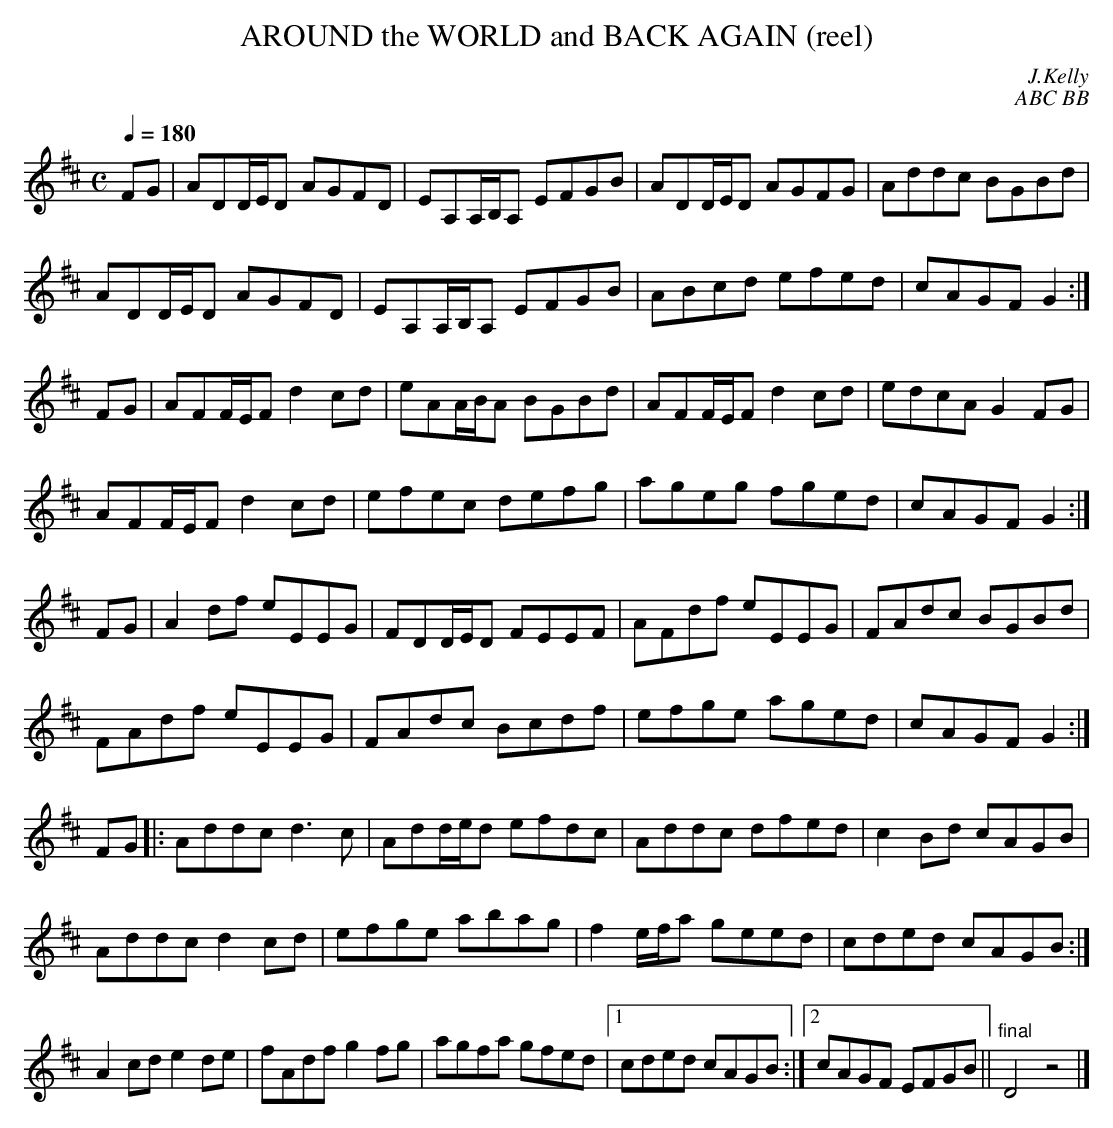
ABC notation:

X:1
T:AROUND the WORLD and BACK AGAIN (reel)
C:J.Kelly
C:ABC BB
M:C
L:1/8
Q:1/4=180
K:D
FG|ADD/E/D AGFD|EA,A,/B,/A, EFGB|ADD/E/D AGFG|Addc BGBd|
ADD/E/D AGFD|EA,A,/B,/A, EFGB|ABcd efed|cAGF G2 :|
FG|AFF/E/F d2cd|eAA/B/A BGBd|AFF/E/F d2cd|edcA G2FG|
AFF/E/F d2cd|efec defg|ageg fged|cAGF G2:|
FG|A2df eEEG|FDD/E/D FEEF|AFdf eEEG|FAdc BGBd|
FAdf eEEG|FAdc Bcdf|efge aged|cAGF G2:|
FG|:Addc d3c|Add/e/d efdc|Addc dfed|c2Bd cAGB|
Addc d2cd|efge abag|f2e/f/a geed|cded cAGB:|
A2cd e2de|fAdf g2fg|agfa gfed|1 cded cAGB:|\
[2 cAGF EFGB||"final"D4z4|]
